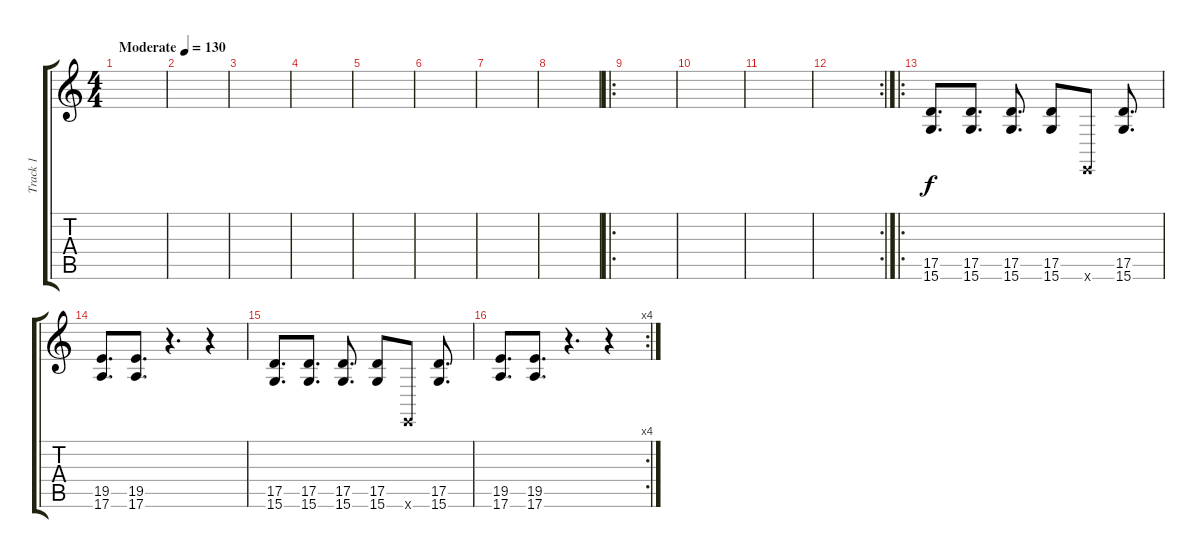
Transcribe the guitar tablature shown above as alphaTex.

\track ("Track 1" "Track 1") {instrument lead8bassandlead}
\staff {score tabs}
\tuning (E4 B3 G3 D3 A2 E2) {hide}
\ts (4 4)
\tempo (130 "Moderate")
\clef g2
\ks c
|
|
|
|
|
|
|
|
\ro
|
|
|
\rc 2
|
\ro
(17.5 15.6).8{d} (17.5 15.6).8{d} (17.5 15.6).8{d} (17.5 15.6).8 0.6{x}.8 (17.5 15.6).8{d} |
(19.5 17.6).8{d} (19.5 17.6).8{d} r.4{d} r.4 |
(17.5 15.6).8{d} (17.5 15.6).8{d} (17.5 15.6).8{d} (17.5 15.6).8 0.6{x}.8 (17.5 15.6).8{d} |
\rc 4
(19.5 17.6).8{d} (19.5 17.6).8{d} r.4{d} r.4
